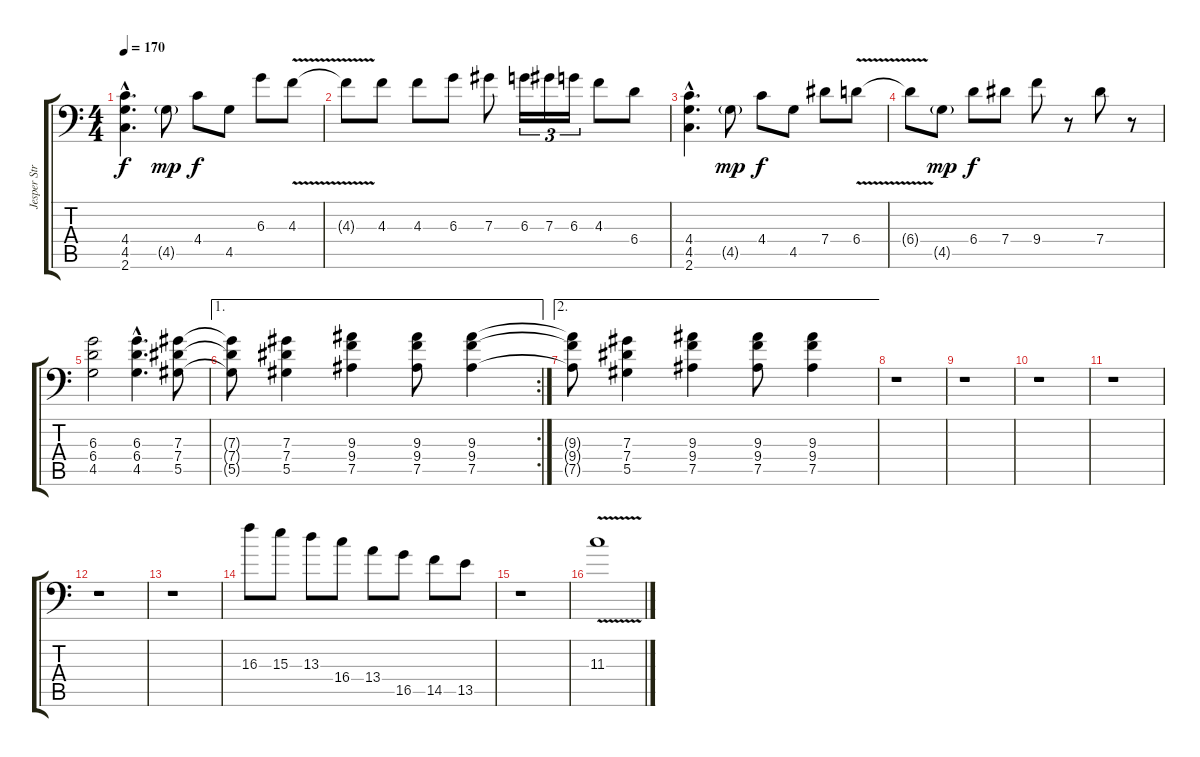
\track ("Jesper Strömblad" "Jesper Str") {instrument distortionguitar}
\staff {score tabs}
\tuning (Bb3 F3 Db3 Ab2 Eb2 Bb1) {hide}
\ts (4 4)
\tempo 170
\clef f4
\ks c
(4.4{hac} 4.5{hac} 2.6{hac}).4{d dy f} 4.5{g}.8{dy mp} 4.4.8{dy f} 4.5.8 6.3.8 4.3{v}.8 |
4.3{t}.8 4.3.8 4.3.8 6.3.8 7.3.8 6.3.16{tu (3 2)} 7.3.16{tu (3 2)} 6.3.16{tu (3 2)} 4.3.8 6.4.8 |
(4.4{hac} 4.5{hac} 2.6{hac}).4{d} 4.5{g}.8{dy mp} 4.4.8{dy f} 4.5.8 7.4.8 6.4{v}.8 |
6.4{t}.8 4.5{g}.8{dy mp} 6.4.8{dy f} 7.4.8 9.4.8 r.8 7.4.8 r.8 |
(6.3 6.4 4.5).2 (6.3{hac} 6.4{hac} 4.5{hac}).4{d} (7.3 7.4 5.5).8 |
\ae 1
\rc 2
(7.3{t} 7.4{t} 5.5{t}).8 (7.3 7.4 5.5).4 (9.3 9.4 7.5).4 (9.3 9.4 7.5).8 (9.3 9.4 7.5).4 |
\ae 2
(9.3{t} 9.4{t} 7.5{t}).8 (7.3 7.4 5.5).4 (9.3 9.4 7.5).4 (9.3 9.4 7.5).8 (9.3 9.4 7.5).4 |
r.1 |
r.1 |
r.1 |
r.1 |
r.1 |
r.1 |
16.3.8 15.3.8 13.3.8 16.4.8 13.4.8 16.5.8 14.5.8 13.5.8 |
r.1 |
11.3{v}.1
